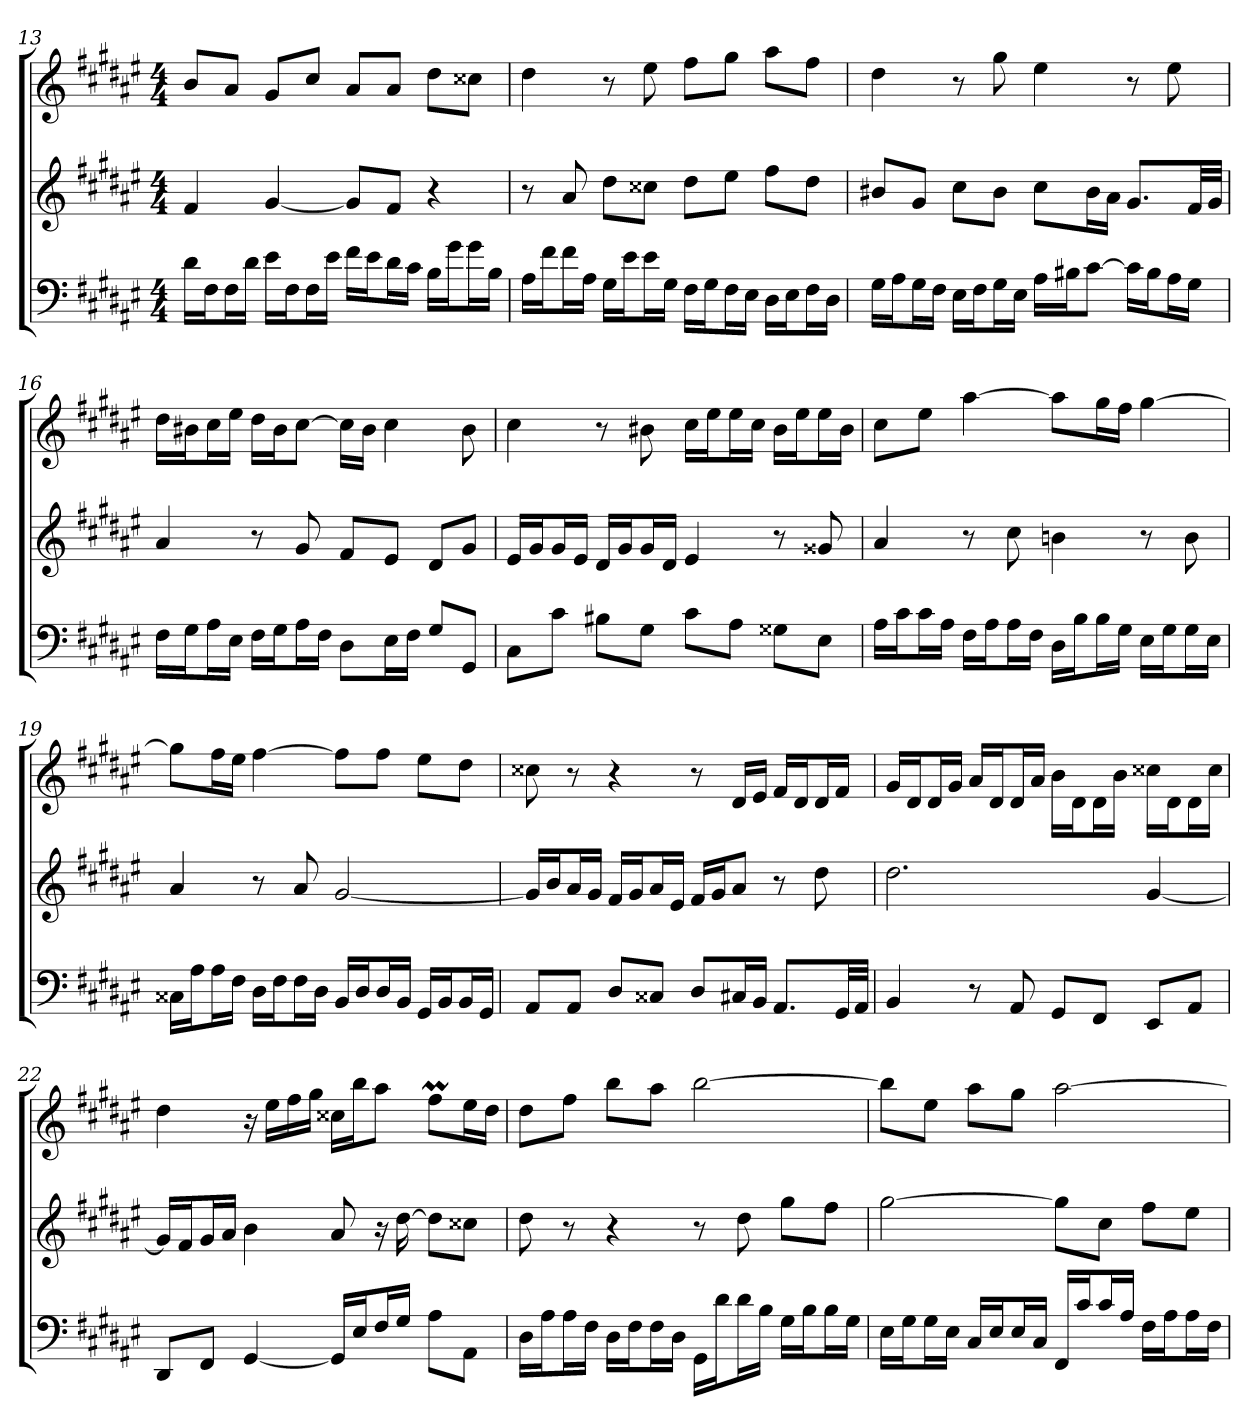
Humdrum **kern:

**kern	**kern	**kern
*part3	*part2	*part1
*staff3	*staff2	*staff1
*clefF4	*clefG2	*clefG2
*k[f#c#g#d#a#e#]	*k[f#c#g#d#a#e#]	*k[f#c#g#d#a#e#]
*F#:	*F#:	*F#:
*M4/4	*M4/4	*M4/4
=13	=13	=13
16d#\LL	4f#	8b/L
16F#\J	.	.
16F#\L	.	8a#/J
16d#\JJ	.	.
16e#\LL	[4g#	8g#/L
16F#\J	.	.
16F#\L	.	8cc#/J
16e#\JJ	.	.
16f#\LL	8g#/L]	8a#/L
16e#\J	.	.
16d#\L	8f#/J	8a#/J
16c#\JJ	.	.
16B\LL	4r	8dd#\L
16g#\J	.	.
16g#\L	.	8cc##X\J
16B\JJ	.	.
=14	=14	=14
16A#\LL	8r	4dd#
16f#\J	.	.
16f#\L	8a#	.
16A#\JJ	.	.
16G#\LL	8dd#\L	8r
16e#\J	.	.
16e#\L	8cc##X\J	8ee#
16G#\JJ	.	.
16F#\LL	8dd#\L	8ff#\L
16G#\J	.	.
16F#\L	8ee#\J	8gg#\J
16E#\JJ	.	.
16D#\LL	8ff#\L	8aa#\L
16E#\J	.	.
16F#\L	8dd#\J	8ff#\J
16D#\JJ	.	.
=15	=15	=15
16G#\LL	8b#X/L	4dd#
16A#\J	.	.
16G#\L	8g#/J	.
16F#\JJ	.	.
16E#\LL	8cc#\L	8r
16F#\J	.	.
16G#\L	8b#\J	8gg#
16E#\JJ	.	.
16A#\LL	8cc#\L	4ee#
16B#X\J	.	.
[8c#\J	16b#\L	.
.	16a#\JJ	.
16c#\LL]	8.g#/L	8r
16B#\J	.	.
16A#\L	.	8ee#
16G#\JJ	32f#/LL	.
.	32g#/JJJ	.
=16	=16	=16
16F#\LL	4a#	16dd#\LL
16G#\J	.	16b#X\J
16A#\L	.	16cc#\L
16E#\JJ	.	16ee#\JJ
16F#\LL	8r	16dd#\LL
16G#\J	.	16b#\J
16A#\L	8g#	[8cc#\J
16F#\JJ	.	.
8D#\L	8f#/L	16cc#\LL]
.	.	16b#\JJ
16E#\L	8e#/J	4cc#
16F#\JJ	.	.
8G#/L	8d#/L	.
8GG#/J	8g#/J	8b#
=17	=17	=17
8C#\L	16e#/LL	4cc#
.	16g#/J	.
8c#\J	16g#/L	.
.	16e#/JJ	.
8B#X\L	16d#/LL	8r
.	16g#/J	.
8G#\J	16g#/L	8b#X
.	16d#/JJ	.
8c#\L	4e#	16cc#\LL
.	.	16ee#\J
8A#\J	.	16ee#\L
.	.	16cc#\JJ
8G##X\L	8r	16b#\LL
.	.	16ee#\J
8E#\J	8g##X	16ee#\L
.	.	16b#\JJ
=18	=18	=18
16A#\LL	4a#	8cc#\L
16c#\J	.	.
16c#\L	.	8ee#\J
16A#\JJ	.	.
16F#\LL	8r	[4aa#
16A#\J	.	.
16A#\L	8cc#	.
16F#\JJ	.	.
16D#\LL	4bn	8aa#\L]
16B\J	.	.
16B\L	.	16gg#\L
16G#\JJ	.	16ff#\JJ
16E#\LL	8r	[4gg#
16G#\J	.	.
16G#\L	8b	.
16E#\JJ	.	.
=19	=19	=19
16C##X\LL	4a#	8gg#\L]
16A#\J	.	.
16A#\L	.	16ff#\L
16F#\JJ	.	16ee#\JJ
16D#\LL	8r	[4ff#
16F#\J	.	.
16F#\L	8a#	.
16D#\JJ	.	.
16BB/LL	[2g#	8ff#\L]
16D#/J	.	.
16D#/L	.	8ff#\J
16BB/JJ	.	.
16GG#/LL	.	8ee#\L
16BB/J	.	.
16BB/L	.	8dd#\J
16GG#/JJ	.	.
=20	=20	=20
8AA#/L	16g#/LL]	8cc##X
.	16b/J	.
8AA#/J	16a#/L	8r
.	16g#/JJ	.
8D#/L	16f#/LL	4r
.	16g#/J	.
8C##X/J	16a#/L	.
.	16e#/JJ	.
8D#/L	16f#/LL	8r
.	16g#/J	.
16C#X/L	8a#/J	16d#/LL
16BB/JJ	.	16e#/JJ
8.AA#/L	8r	16f#/LL
.	.	16d#/J
.	8dd#	16d#/L
32GG#/LL	.	16f#/JJ
32AA#/JJJ	.	.
=21	=21	=21
4BB	2.dd#	16g#/LL
.	.	16d#/J
.	.	16d#/L
.	.	16g#/JJ
8r	.	16a#/LL
.	.	16d#/J
8AA#	.	16d#/L
.	.	16a#/JJ
8GG#/L	.	16b\LL
.	.	16d#\J
8FF#/J	.	16d#\L
.	.	16b\JJ
8EE#/L	[4g#	16cc##X\LL
.	.	16d#\J
8AA#/J	.	16d#\L
.	.	16cc##\JJ
=22	=22	=22
8DD#/L	16g#/LL]	4dd#
.	16f#/J	.
8FF#/J	16g#/L	.
.	16a#/JJ	.
[4GG#	4b	16r
.	.	16ee#\LL
.	.	16ff#\
.	.	16gg#\JJ
16GG#/LL]	8a#	16cc##X\LL
16E#/J	.	16bb\J
16F#/L	16r	8aa#\J
16G#/JJ	[16dd#	.
8A#\L	8dd#\L]	8ff#M\L
8AA#\J	8cc##X\J	16ee#\L
.	.	16dd#\JJ
=23	=23	=23
16D#\LL	8dd#	8dd#\L
16A#\J	.	.
16A#\L	8r	8ff#\J
16F#\JJ	.	.
16D#\LL	4r	8bb\L
16F#\J	.	.
16F#\L	.	8aa#\J
16D#\JJ	.	.
16GG#\LL	8r	[2bb
16d#\J	.	.
16d#\L	8dd#	.
16B\JJ	.	.
16G#\LL	8gg#\L	.
16B\J	.	.
16B\L	8ff#\J	.
16G#\JJ	.	.
=24	=24	=24
16E#\LL	[2gg#	8bb\L]
16G#\J	.	.
16G#\L	.	8ee#\J
16E#\JJ	.	.
16C#/LL	.	8aa#\L
16E#/J	.	.
16E#/L	.	8gg#\J
16C#/JJ	.	.
16FF#/LL	8gg#\L]	[2aa#
16c#/J	.	.
16c#/L	8cc#\J	.
16A#/JJ	.	.
16F#\LL	8ff#\L	.
16A#\J	.	.
16A#\L	8ee#\J	.
16F#\JJ	.	.
=	=	=
*-	*-	*-
